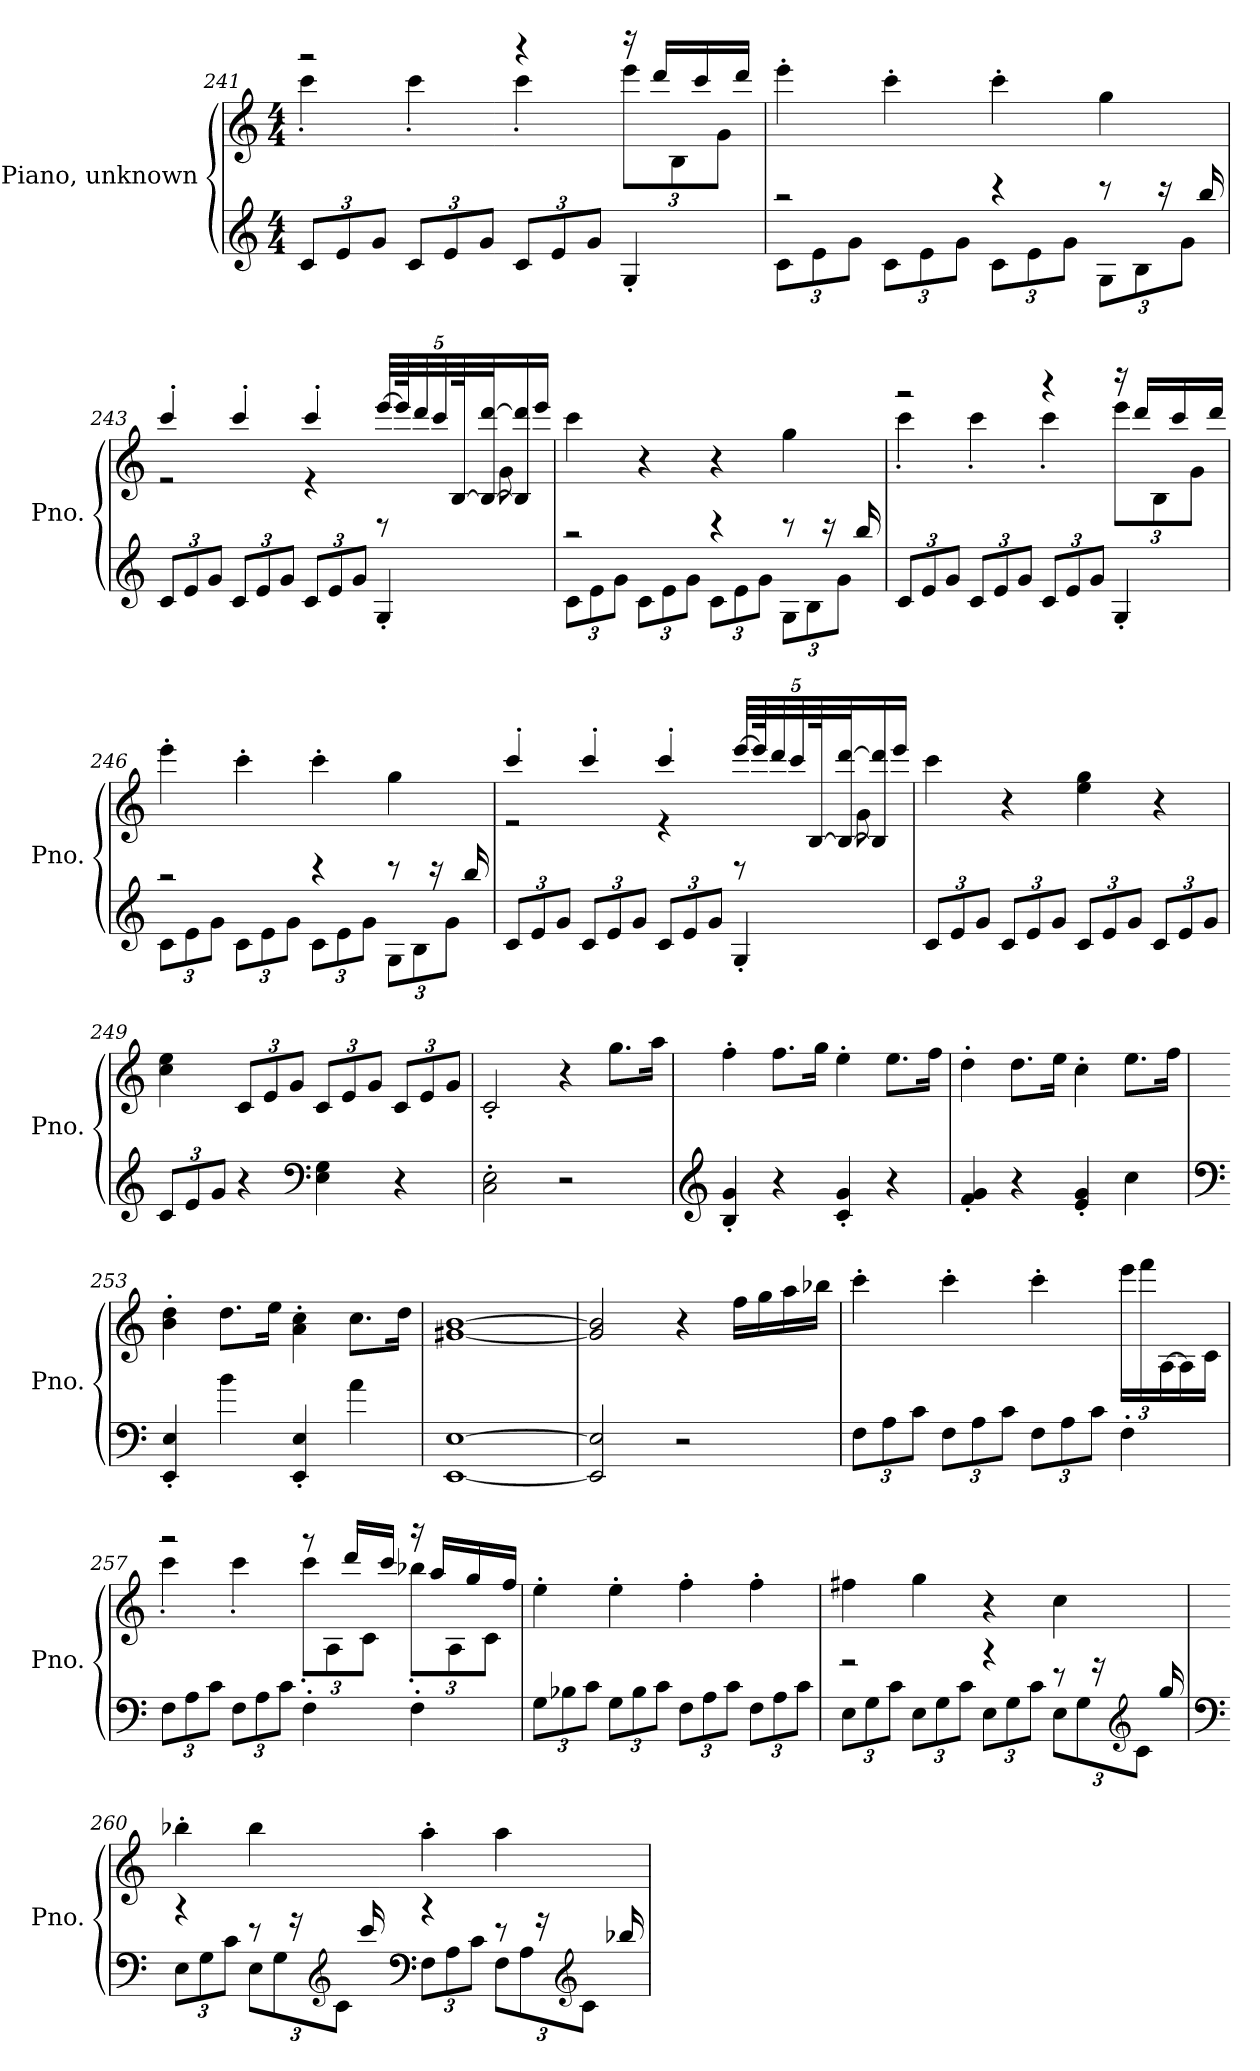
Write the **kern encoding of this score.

**kern	**kern
*part1	*part1
*staff2	*staff1
*I"Piano, unknown	*
*I'Pno.	*
*clefG2	*clefG2
*k[]	*k[]
*M4/4	*M4/4
*Xbrackettup	*
=241	=241
*	*^
12c/L	2r	4ccc'\
12e/	.	.
12g/J	.	.
12c/L	.	4ccc'\
12e/	.	.
12g/J	.	.
12c/L	4r	4ccc'\
12e/	.	.
12g/J	.	.
*	*	*Xbrackettup
4G'/	16r	12eee\L
.	16ddd/LL	.
.	.	12B\
.	16ccc/	.
.	.	12g\J
.	16ddd/JJ	.
*	*v	*v
!!LO:LB:g=z
=242	=242
*^	*
2r	12c\L	4eee'\
.	12e\	.
.	12g\J	.
.	12c\L	4ccc'\
.	12e\	.
.	12g\J	.
4r	12c\L	4ccc'\
.	12e\	.
.	12g\J	.
8r	12G\L	4gg\
.	12B\	.
16r	.	.
.	12g\J	.
16bb/	.	.
*v	*v	*
=243	=243
*	*^
12c/L	4ccc'/	2r
12e/	.	.
12g/J	.	.
12c/L	4ccc'/	.
12e/	.	.
12g/J	.	.
12c/L	4ccc'/	4r
12e/	.	.
12g/J	.	.
4G'/	[40eee/LLL	8r
.	80eee/K]	.
.	40ddd/	.
.	40ccc/	.
.	[80B/K	.
.	40B/_ [40ddd/J	.
.	16B/] 16ddd/]	8g\
.	16eee/JJ	.
*	*v	*v
!!LO:LB:g=z
=244	=244
*^	*
2r	12c\L	4ccc\
.	12e\	.
.	12g\J	.
.	12c\L	4r
.	12e\	.
.	12g\J	.
4r	12c\L	4r
.	12e\	.
.	12g\J	.
8r	12G\L	4gg\
.	12B\	.
16r	.	.
.	12g\J	.
16bb/	.	.
*v	*v	*
=245	=245
*	*^
12c/L	2r	4ccc'\
12e/	.	.
12g/J	.	.
12c/L	.	4ccc'\
12e/	.	.
12g/J	.	.
12c/L	4r	4ccc'\
12e/	.	.
12g/J	.	.
4G'/	16r	12eee\L
.	16ddd/LL	.
.	.	12B\
.	16ccc/	.
.	.	12g\J
.	16ddd/JJ	.
*	*v	*v
=246	=246
*^	*
2r	12c\L	4eee'\
.	12e\	.
.	12g\J	.
.	12c\L	4ccc'\
.	12e\	.
.	12g\J	.
4r	12c\L	4ccc'\
.	12e\	.
.	12g\J	.
8r	12G\L	4gg\
.	12B\	.
16r	.	.
.	12g\J	.
16bb/	.	.
*v	*v	*
!!LO:PB:g=z
=247	=247
*	*^
12c/L	4ccc'/	2r
12e/	.	.
12g/J	.	.
12c/L	4ccc'/	.
12e/	.	.
12g/J	.	.
12c/L	4ccc'/	4r
12e/	.	.
12g/J	.	.
4G'/	[40eee/LLL	8r
.	80eee/K]	.
.	40ddd/	.
.	40ccc/	.
.	[80B/K	.
.	40B/_ [40ddd/J	.
.	16B/] 16ddd/]	8g\
.	16eee/JJ	.
*	*v	*v
=248	=248
12c/L	4ccc\
12e/	.
12g/J	.
12c/L	4r
12e/	.
12g/J	.
12c/L	4ee\ 4gg\
12e/	.
12g/J	.
12c/L	4r
12e/	.
12g/J	.
=249	=249
12c/L	4cc\ 4ee\
12e/	.
12g/J	.
4r	12c/L
.	12e/
.	12g/J
*clefF4	*
4E\ 4G\	12c/L
.	12e/
.	12g/J
4r	12c/L
.	12e/
.	12g/J
!!LO:LB:g=z
=250	=250
2C\' 2E\'	2c'/
2r	4r
.	8.gg\L
.	16aa\Jk
=251	=251
*clefG2	*
4B/' 4g/'	4ff'\
4r	8.ff\L
.	16gg\Jk
4c/' 4g/'	4ee'\
4r	8.ee\L
.	16ff\Jk
=252	=252
4f/' 4g/'	4dd'\
4r	8.dd\L
.	16ee\Jk
4e/' 4g/'	4cc'\
4cc\	8.ee\L
.	16ff\Jk
=253	=253
*clefF4	*
4EE/' 4E/'	4b\' 4dd\'
4b\	8.dd\L
.	16ee\Jk
4EE/' 4E/'	4a\' 4cc\'
4a\	8.cc\L
.	16dd\Jk
=254	=254
[1EE [1E	[1g#X [1b
=255	=255
2EE/] 2E/]	2g#/] 2b/]
2r	4r
.	16ff\LL
.	16gg\
.	16aa\
.	16bb-X\JJ
!!LO:LB:g=z
=256	=256
12F\L	4ccc'\
12A\	.
12c\J	.
12F\L	4ccc'\
12A\	.
12c\J	.
12F\L	4ccc'\
12A\	.
12c\J	.
4F'\	24eee\LL
.	24fff\
.	[24A\
.	16A\]
.	16c\JJ
=257	=257
*	*^
12F\L	2r	4ccc'\
12A\	.	.
12c\J	.	.
12F\L	.	4ccc'\
12A\	.	.
12c\J	.	.
4F'\	8r	12ccc'\L
.	.	12A\
.	16ddd/LL	.
.	.	12c\J
.	16ccc/JJ	.
4F'\	16r	12bb-X'\L
.	16aa/LL	.
.	.	12A\
.	16gg/	.
.	.	12c\J
.	16ff/JJ	.
*	*v	*v
=258	=258
12G\L	4ee'\
12B-X\	.
12c\J	.
12G\L	4ee'\
12B-\	.
12c\J	.
12F\L	4ff'\
12A\	.
12c\J	.
12F\L	4ff'\
12A\	.
12c\J	.
!!LO:LB:g=z
=259	=259
*^	*
2r	12E\L	4ff#X\
.	12G\	.
.	12c\J	.
.	12E\L	4gg\
.	12G\	.
.	12c\J	.
4r	12E\L	4r
.	12G\	.
.	12c\J	.
8r	12E\L	4cc\
.	12G\	.
16r	.	.
*clefG2	*	*
.	12c\J	.
16gg/	.	.
=260	=260	=260
*clefF4	*	*
4r	12E\L	4bb-X'\
.	12G\	.
.	12c\J	.
8r	12E\L	4bb-\
.	12G\	.
16r	.	.
*clefG2	*	*
.	12c\J	.
16ccc/	.	.
*clefF4	*	*
4r	12F\L	4aa'\
.	12A\	.
.	12c\J	.
8r	12F\L	4aa\
.	12A\	.
16r	.	.
*clefG2	*	*
.	12c\J	.
16bb-X/	.	.
*v	*v	*
=	=
*-	*-
